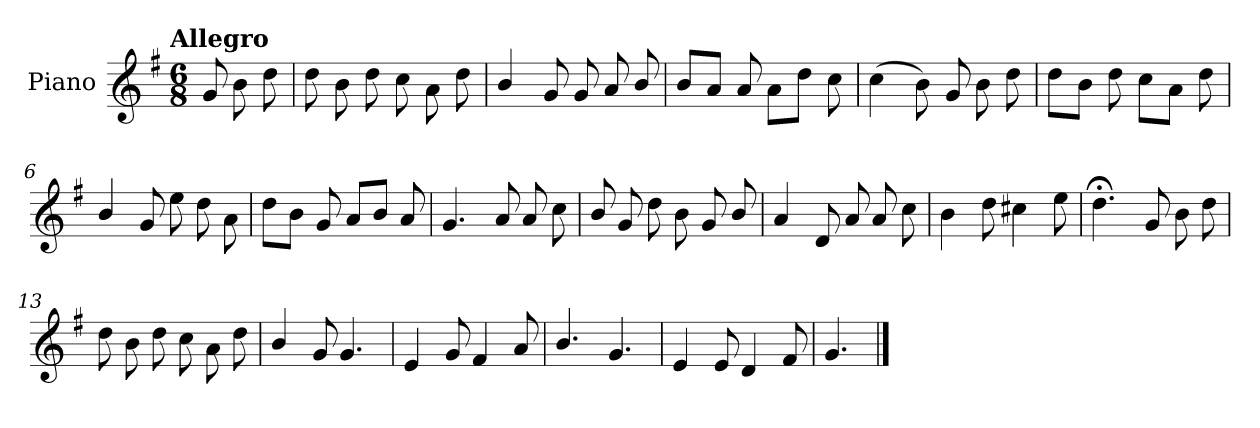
**kern
*part1
*staff1
*I"Piano
*I'Pno.
*clefG2
*k[f#]
!!LO:TX:omd:t=Allegro
*M6/8
*MM144
=
8g/
8b\
8dd\
=1
8dd\
8b\
8dd\
8cc\
8a\
8dd\
=2
4b/
8g/
8g/
8a/
8b/
=3
8b/L
8a/J
8a/
8a\L
8dd\J
8cc\
!!LO:LB:g=z
=4
(>4cc\
8b\)
8g/
8b\
8dd\
=5
8dd\L
8b\J
8dd\
8cc\L
8a\J
8dd\
=6
4b/
8g/
8ee\
8dd\
8a\
=7
8dd\L
8b\J
8g/
8a/L
8b/J
8a/
=8
4.g/
8a/
8a/
8cc\
!!LO:LB:g=z
=9
8b/
8g/
8dd\
8b\
8g/
8b/
=10
4a/
8d/
8a/
8a/
8cc\
=11
4b\
8dd\
4cc#X\
8ee\
=12
4.dd;<\
8g/
8b\
8dd\
=13
8dd\
8b\
8dd\
8cc\
8a\
8dd\
!!LO:LB:g=z
=14
4b/
8g/
4.g/
=15
4e/
8g/
4f#/
8a/
=16
4.b/
4.g/
=17
4e/
8e/
4d/
8f#/
=18
4.g/
==
*-
